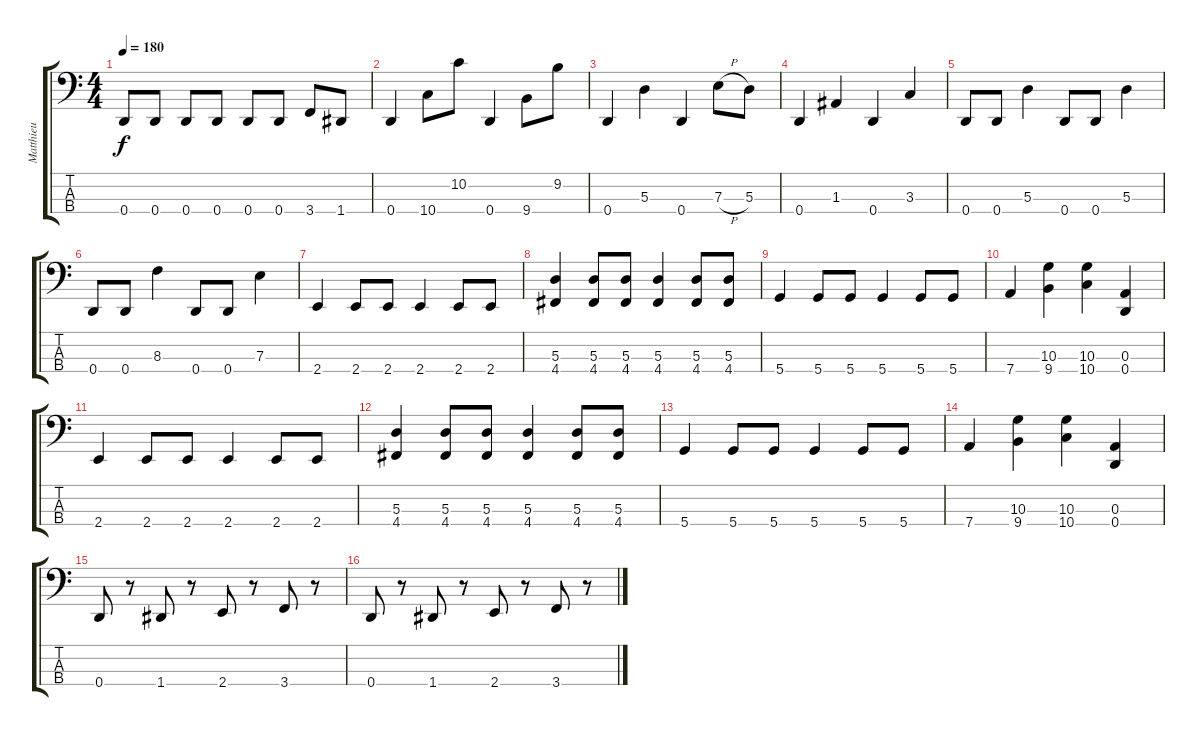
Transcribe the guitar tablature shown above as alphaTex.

\track ("Matthieu" "Matthieu") {instrument slapbass1}
\staff {score tabs}
\tuning (G2 D2 A1 D1) {hide}
\ts (4 4)
\tempo 180
\clef f4
\ks c
0.4.8{dy f} 0.4.8 0.4.8 0.4.8 0.4.8 0.4.8 3.4.8 1.4.8 |
0.4.4 10.4.8 10.2.8 0.4.4 9.4.8 9.2.8 |
0.4.4 5.3.4 0.4.4 7.3{h}.8 5.3.8 |
0.4.4 1.3.4 0.4.4 3.3.4 |
0.4.8 0.4.8 5.3.4 0.4.8 0.4.8 5.3.4 |
0.4.8 0.4.8 8.3.4 0.4.8 0.4.8 7.3.4 |
2.4.4 2.4.8 2.4.8 2.4.4 2.4.8 2.4.8 |
(5.3 4.4).4 (5.3 4.4).8 (5.3 4.4).8 (5.3 4.4).4 (5.3 4.4).8 (5.3 4.4).8 |
5.4.4 5.4.8 5.4.8 5.4.4 5.4.8 5.4.8 |
7.4.4 (10.3 9.4).4 (10.3 10.4).4 (0.3 0.4).4 |
2.4.4 2.4.8 2.4.8 2.4.4 2.4.8 2.4.8 |
(5.3 4.4).4 (5.3 4.4).8 (5.3 4.4).8 (5.3 4.4).4 (5.3 4.4).8 (5.3 4.4).8 |
5.4.4 5.4.8 5.4.8 5.4.4 5.4.8 5.4.8 |
7.4.4 (10.3 9.4).4 (10.3 10.4).4 (0.3 0.4).4 |
0.4.8 r.8 1.4.8 r.8 2.4.8 r.8 3.4.8 r.8 |
0.4.8 r.8 1.4.8 r.8 2.4.8 r.8 3.4.8 r.8
